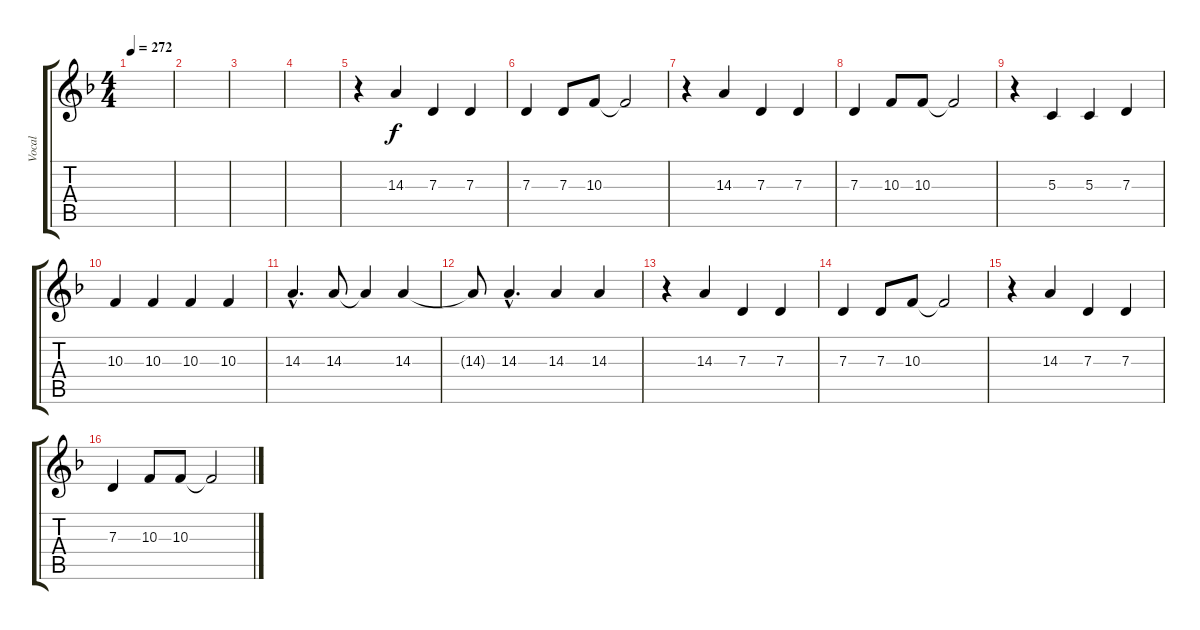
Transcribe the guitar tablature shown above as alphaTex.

\track ("Vocal" "Vocal") {instrument trumpet}
\staff {score tabs}
\tuning (E4 B3 G3 D3 A2 E2) {hide}
\ts (4 4)
\tempo 272
\clef g2
\ks f
|
|
|
|
r.4 14.3.4 7.3.4 7.3.4 |
7.3.4 7.3.8 10.3.8 10.3{t}.2 |
r.4 14.3.4 7.3.4 7.3.4 |
7.3.4 10.3.8 10.3.8 10.3{t}.2 |
r.4 5.3.4 5.3.4 7.3.4 |
10.3.4 10.3.4 10.3.4 10.3.4 |
14.3{hac}.4{d} 14.3.8 14.3{t}.4 14.3.4 |
14.3{t}.8 14.3{hac}.4{d} 14.3.4 14.3.4 |
r.4 14.3.4 7.3.4 7.3.4 |
7.3.4 7.3.8 10.3.8 10.3{t}.2 |
r.4 14.3.4 7.3.4 7.3.4 |
7.3.4 10.3.8 10.3.8 10.3{t}.2
